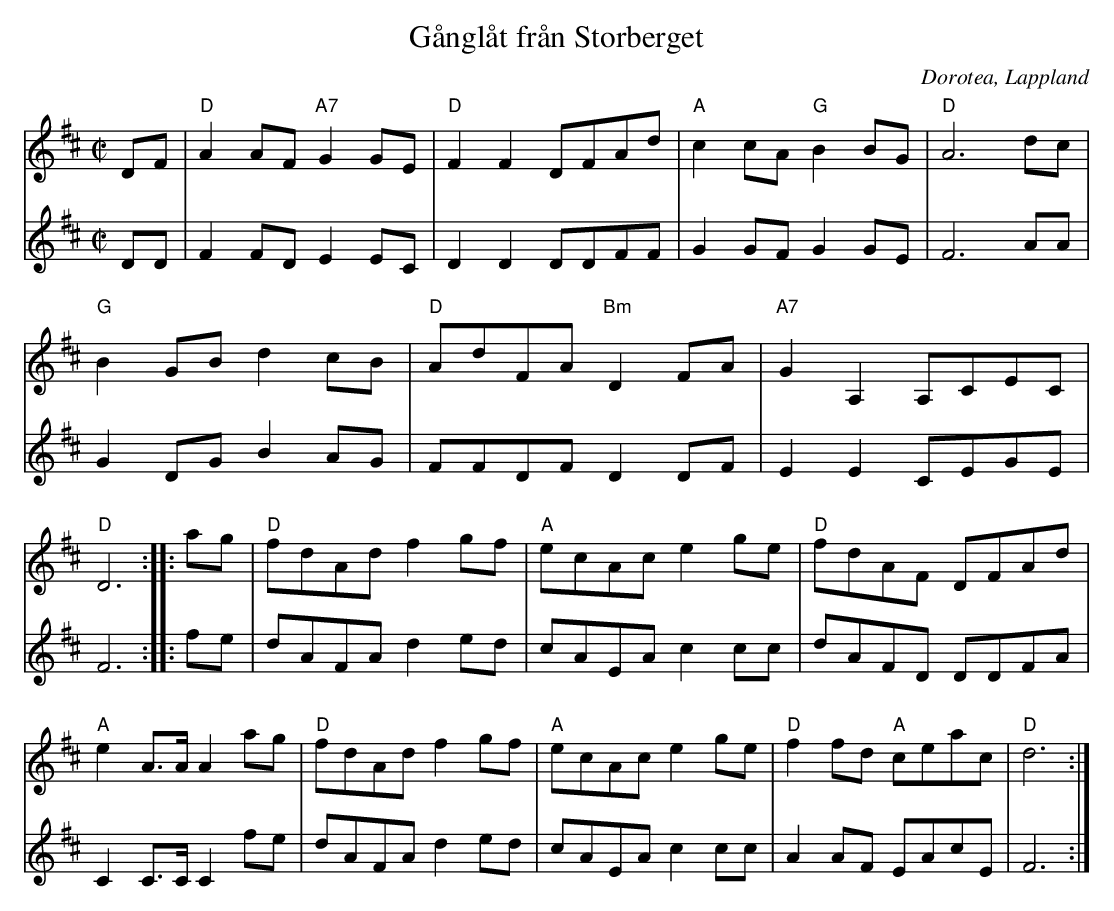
X:1
T:Gånglåt från Storberget
O:Dorotea, Lappland
+:och hur blir detta?
M:C|
L:1/8
V:1
K:D
DF|"D"A2 AF "A7"G2 GE|"D"F2 F2 DFAd|"A"c2 cA "G"B2 BG|"D"A6 dc|"G"B2 GB d2 cB|"D"AdFA "Bm"D2 FA|"A7"G2 A,2 A,CEC|"D"D6::ag|"D"fdAd f2 gf|"A"ecAc e2 ge|"D"fdAF DFAd|"A"e2 A>A A2 ag|"D"fdAd f2 gf|"A"ecAc e2 ge|"D"f2 fd "A"ceac|"D"d6:|]
V:2
DD|   F2 FD     E2 EC|   D2 D2 DDFF|   G2 GF    G2 GE|   F6 AA|   G2 DG B2 AG|   FFDF     D2 DF|    E2 E2  CEGE |   F6::fe|   dAFA d2 ed|   cAEA c2 cc|   dAFD DDFA|   C2 C>C C2 fe|   dAFA d2 ed|   cAEA c2 cc|   A2 AF    EAcE|   F6:|]
